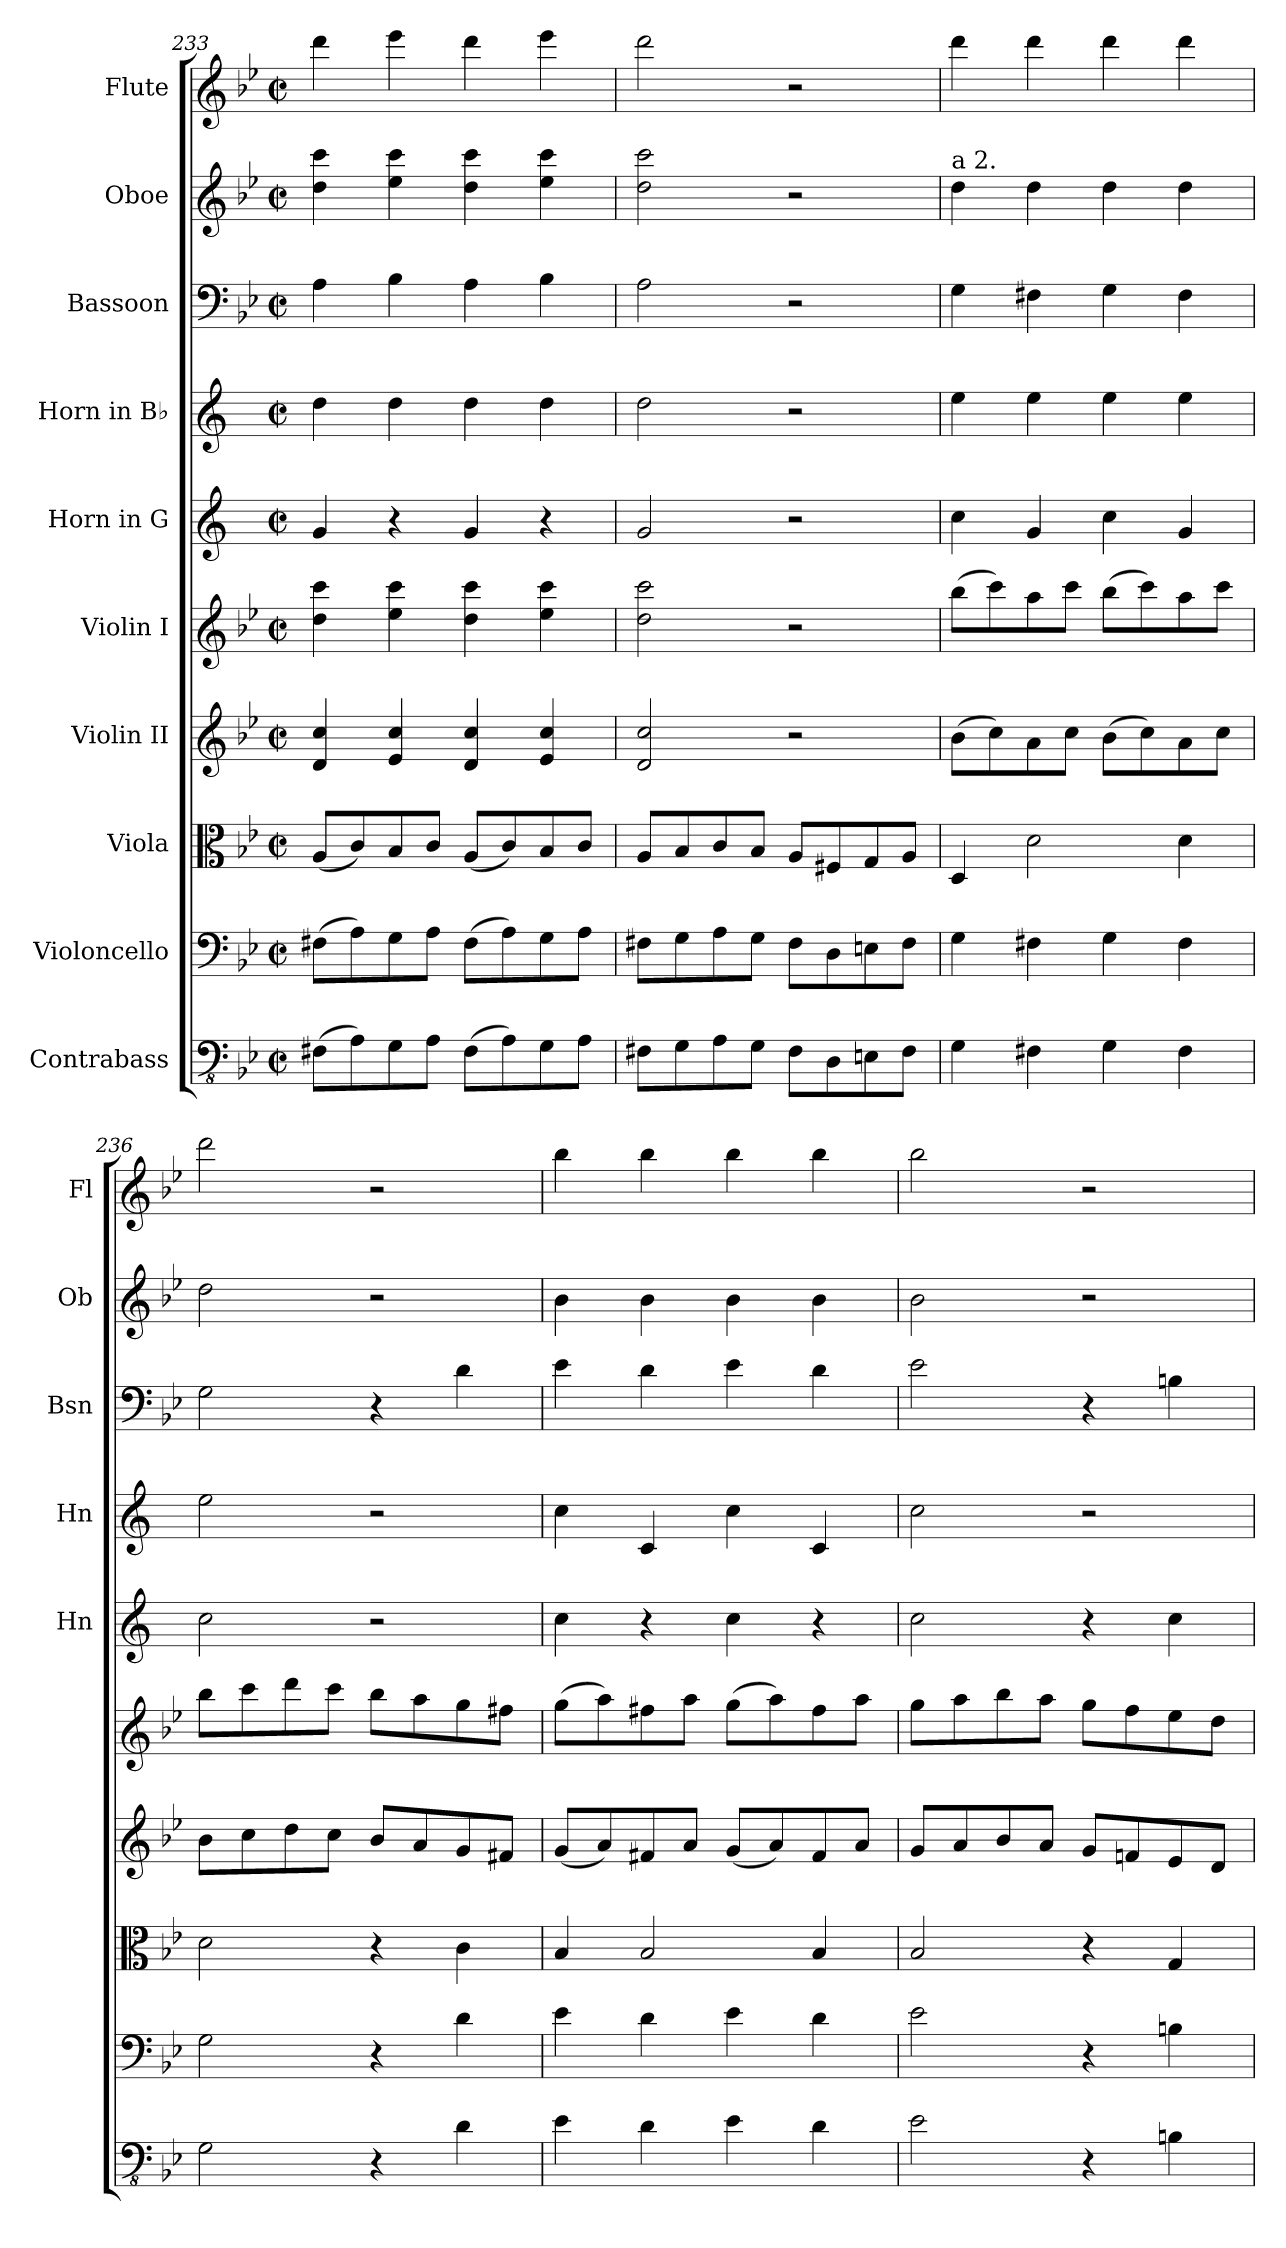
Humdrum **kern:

**kern	**kern	**kern	**kern	**kern	**kern	**kern	**kern	**kern	**kern
*part10	*part9	*part8	*part7	*part6	*part5	*part4	*part3	*part2	*part1
*staff10	*staff9	*staff8	*staff7	*staff6	*staff5	*staff4	*staff3	*staff2	*staff1
*I"Contrabass	*I"Violoncello	*I"Viola	*I"Violin II	*I"Violin I	*I"Horn in G	*I"Horn in B♭	*I"Bassoon	*I"Oboe	*I"Flute
*	*	*	*	*	*I'Hn	*I'Hn	*I'Bsn	*I'Ob	*I'Fl
*clefFv4	*clefF4	*clefC3	*clefG2	*clefG2	*clefG2	*clefG2	*clefF4	*clefG2	*clefG2
*	*	*	*	*	*ITrd3c5	*ITrd1c2	*	*	*
*k[b-e-]	*k[b-e-]	*k[b-e-]	*k[b-e-]	*k[b-e-]	*k[f#]	*k[b-e-]	*k[b-e-]	*k[b-e-]	*k[b-e-]
*M2/2	*M2/2	*M2/2	*M2/2	*M2/2	*M2/2	*M2/2	*M2/2	*M2/2	*M2/2
*met(c|)	*met(c|)	*met(c|)	*met(c|)	*met(c|)	*met(c|)	*met(c|)	*met(c|)	*met(c|)	*met(c|)
=233	=233	=233	=233	=233	=233	=233	=233	=233	=233
(>8FF#X\L	(>8F#X\L	(<8A/L	4d/ 4cc/	4dd\ 4ccc\	4d/	4cc\	4A\	4dd\ 4ccc\	4ddd\
8AA\)	8A\)	8c/)	.	.	.	.	.	.	.
8GG\	8G\	8B-/	4e-/ 4cc/	4ee-\ 4ccc\	4r	4cc\	4B-\	4ee-\ 4ccc\	4eee-\
8AA\J	8A\J	8c/J	.	.	.	.	.	.	.
(>8FF#\L	(>8F#\L	(<8A/L	4d/ 4cc/	4dd\ 4ccc\	4d/	4cc\	4A\	4dd\ 4ccc\	4ddd\
8AA\)	8A\)	8c/)	.	.	.	.	.	.	.
8GG\	8G\	8B-/	4e-/ 4cc/	4ee-\ 4ccc\	4r	4cc\	4B-\	4ee-\ 4ccc\	4eee-\
8AA\J	8A\J	8c/J	.	.	.	.	.	.	.
=234	=234	=234	=234	=234	=234	=234	=234	=234	=234
8FF#X\L	8F#X\L	8A/L	2d/ 2cc/	2dd\ 2ccc\	2d/	2cc\	2A\	2dd\ 2ccc\	2ddd\
8GG\	8G\	8B-/	.	.	.	.	.	.	.
8AA\	8A\	8c/	.	.	.	.	.	.	.
8GG\J	8G\J	8B-/J	.	.	.	.	.	.	.
8FF#\L	8F#\L	8A/L	2r	2r	2r	2r	2r	2r	2r
8DD\	8D\	8F#X/	.	.	.	.	.	.	.
8EEn\	8En\	8G/	.	.	.	.	.	.	.
8FF#\J	8F#\J	8A/J	.	.	.	.	.	.	.
=235	=235	=235	=235	=235	=235	=235	=235	=235	=235
!	!	!	!	!	!	!	!	!LO:TX:a:t=a 2.	!
4GG\	4G\	4D/	(>8b-\L	(>8bb-\L	4g\	4dd\	4G\	4dd\	4ddd\
.	.	.	8cc\)	8ccc\)	.	.	.	.	.
4FF#X\	4F#X\	2d\	8a\	8aa\	4d/	4dd\	4F#X\	4dd\	4ddd\
.	.	.	8cc\J	8ccc\J	.	.	.	.	.
4GG\	4G\	.	(>8b-\L	(>8bb-\L	4g\	4dd\	4G\	4dd\	4ddd\
.	.	.	8cc\)	8ccc\)	.	.	.	.	.
4FF#\	4F#\	4d\	8a\	8aa\	4d/	4dd\	4F#\	4dd\	4ddd\
.	.	.	8cc\J	8ccc\J	.	.	.	.	.
=236	=236	=236	=236	=236	=236	=236	=236	=236	=236
2GG\	2G\	2d\	8b-\L	8bb-\L	2g\	2dd\	2G\	2dd\	2ddd\
.	.	.	8cc\	8ccc\	.	.	.	.	.
.	.	.	8dd\	8ddd\	.	.	.	.	.
.	.	.	8cc\J	8ccc\J	.	.	.	.	.
4r	4r	4r	8b-/L	8bb-\L	2r	2r	4r	2r	2r
.	.	.	8a/	8aa\	.	.	.	.	.
4D\	4d\	4c\	8g/	8gg\	.	.	4d\	.	.
.	.	.	8f#X/J	8ff#X\J	.	.	.	.	.
=237	=237	=237	=237	=237	=237	=237	=237	=237	=237
4E-\	4e-\	4B-/	(<8g/L	(>8gg\L	4g\	4b-\	4e-\	4b-\	4bb-\
.	.	.	8a/)	8aa\)	.	.	.	.	.
4D\	4d\	2B-/	8f#X/	8ff#X\	4r	4B-/	4d\	4b-\	4bb-\
.	.	.	8a/J	8aa\J	.	.	.	.	.
4E-\	4e-\	.	(<8g/L	(>8gg\L	4g\	4b-\	4e-\	4b-\	4bb-\
.	.	.	8a/)	8aa\)	.	.	.	.	.
4D\	4d\	4B-/	8f#/	8ff#\	4r	4B-/	4d\	4b-\	4bb-\
.	.	.	8a/J	8aa\J	.	.	.	.	.
=238	=238	=238	=238	=238	=238	=238	=238	=238	=238
2E-\	2e-\	2B-/	8g/L	8gg\L	2g\	2b-\	2e-\	2b-\	2bb-\
.	.	.	8a/	8aa\	.	.	.	.	.
.	.	.	8b-/	8bb-\	.	.	.	.	.
.	.	.	8a/J	8aa\J	.	.	.	.	.
4r	4r	4r	8g/L	8gg\L	4r	2r	4r	2r	2r
.	.	.	8fn/	8ff\	.	.	.	.	.
4BBn\	4Bn\	4G/	8e-/	8ee-\	4g\	.	4Bn\	.	.
.	.	.	8d/J	8dd\J	.	.	.	.	.
=	=	=	=	=	=	=	=	=	=
*-	*-	*-	*-	*-	*-	*-	*-	*-	*-
